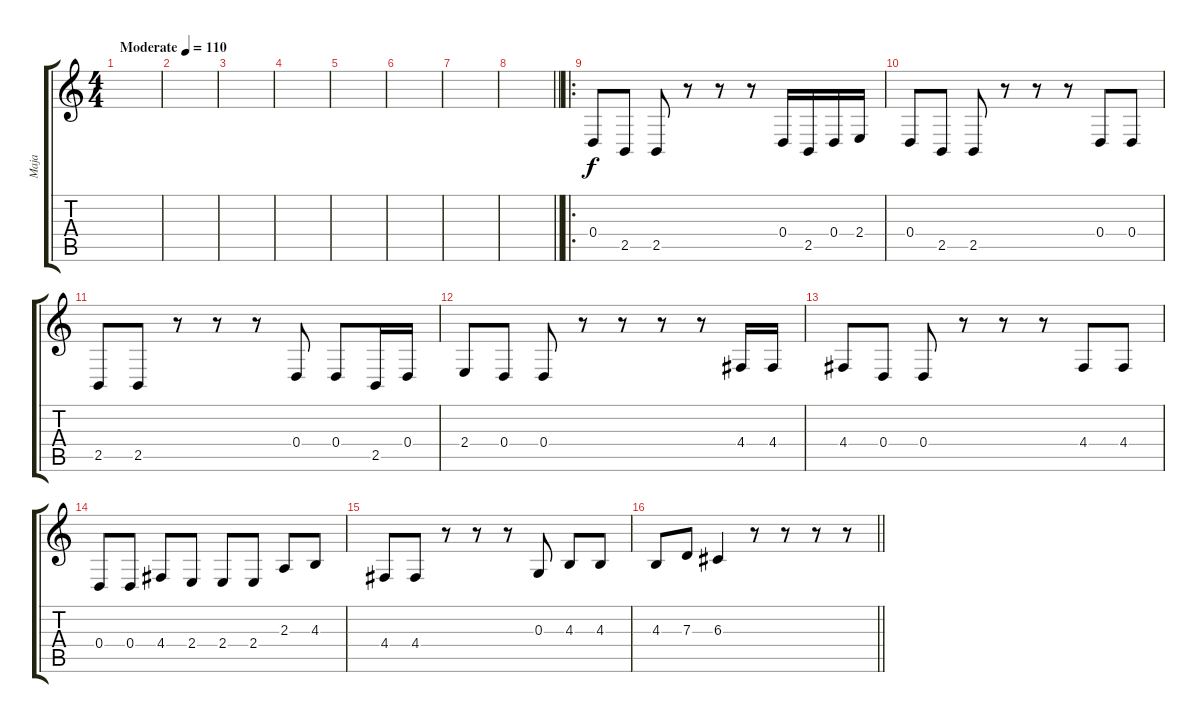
\track ("Maja" "Maja") {instrument clarinet}
\staff {score tabs}
\tuning (E4 B3 G3 D3 A2 E2) {hide}
\ts (4 4)
\tempo (110 "Moderate")
\clef g2
\ks c
|
|
|
|
|
|
|
\barLineRight lightlight
|
\ro
0.4.8 2.5.8 2.5.8 r.8 r.8 r.8 0.4.16 2.5.16 0.4.16 2.4.16 |
0.4.8 2.5.8 2.5.8 r.8 r.8 r.8 0.4.8 0.4.8 |
2.5.8 2.5.8 r.8 r.8 r.8 0.4.8 0.4.8 2.5.16 0.4.16 |
2.4.8 0.4.8 0.4.8 r.8 r.8 r.8 r.8 4.4.16 4.4.16 |
4.4.8 0.4.8 0.4.8 r.8 r.8 r.8 4.4.8 4.4.8 |
0.4.8 0.4.8 4.4.8 2.4.8 2.4.8 2.4.8 2.3.8 4.3.8 |
4.4.8 4.4.8 r.8 r.8 r.8 0.3.8 4.3.8 4.3.8 |
\barLineRight lightlight
4.3.8 7.3.8 6.3.4 r.8 r.8 r.8 r.8
